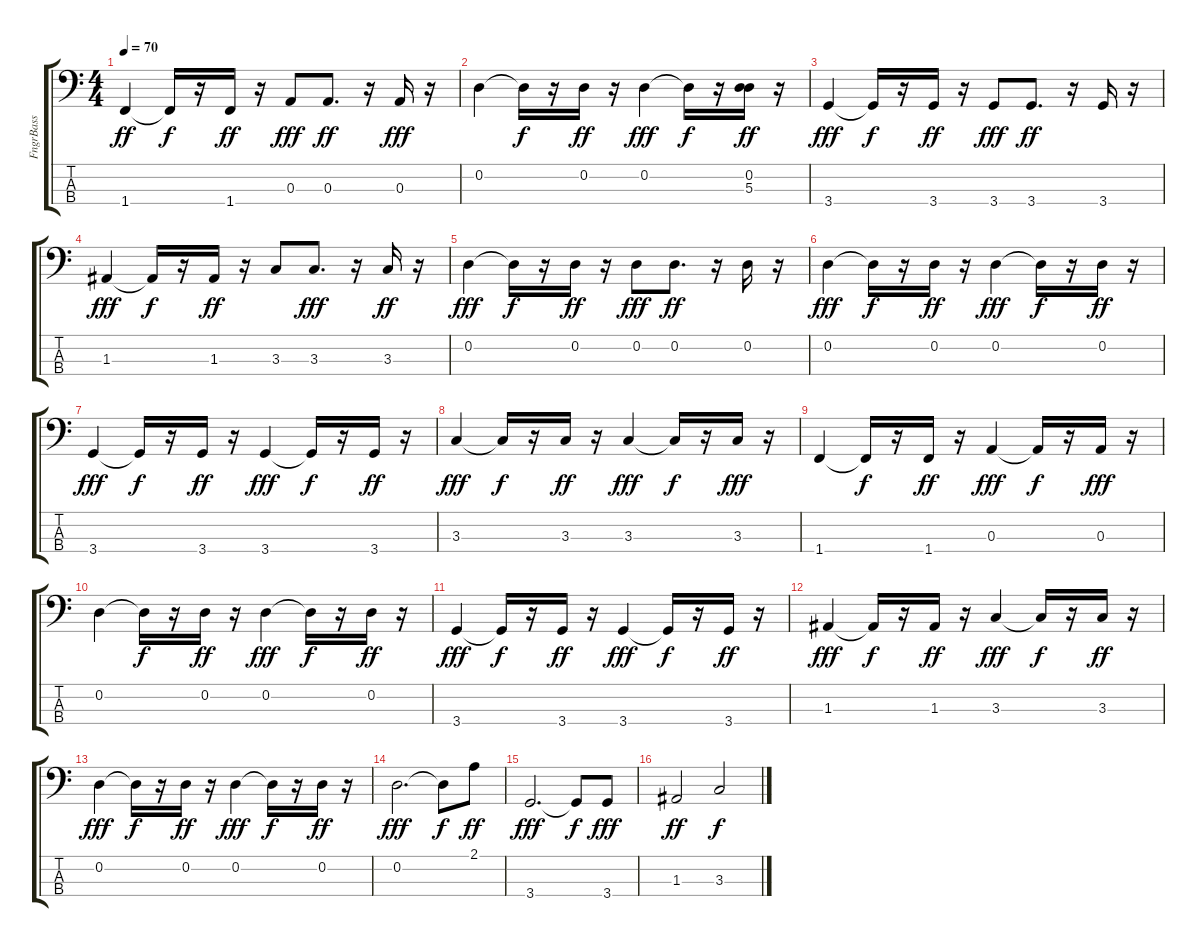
\track ("FngrBass" "FngrBass") {instrument electricbassfinger}
\staff {score tabs}
\tuning (G2 D2 A1 E1) {hide}
\ts (4 4)
\tempo 70
\clef f4
\ks c
1.4.4{dy ff} 1.4{t}.16{dy f} r.16 1.4.16{dy ff} r.16 0.3.8{dy fff} 0.3.8{d dy ff} r.16 0.3.16{dy fff} r.16 |
0.2.4 0.2{t}.16{dy f} r.16 0.2.16{dy ff} r.16 0.2.4{dy fff} 0.2{t}.16{dy f} r.16 (0.2 5.3).16{dy ff} r.16 |
3.4.4{dy fff} 3.4{t}.16{dy f} r.16 3.4.16{dy ff} r.16 3.4.8{dy fff} 3.4.8{d dy ff} r.16 3.4.16 r.16 |
1.3.4{dy fff} 1.3{t}.16{dy f} r.16 1.3.16{dy ff} r.16 3.3.8 3.3.8{d dy fff} r.16 3.3.16{dy ff} r.16 |
0.2.4{dy fff} 0.2{t}.16{dy f} r.16 0.2.16{dy ff} r.16 0.2.8{dy fff} 0.2.8{d dy ff} r.16 0.2.16 r.16 |
0.2.4{dy fff} 0.2{t}.16{dy f} r.16 0.2.16{dy ff} r.16 0.2.4{dy fff} 0.2{t}.16{dy f} r.16 0.2.16{dy ff} r.16 |
3.4.4{dy fff} 3.4{t}.16{dy f} r.16 3.4.16{dy ff} r.16 3.4.4{dy fff} 3.4{t}.16{dy f} r.16 3.4.16{dy ff} r.16 |
3.3.4{dy fff} 3.3{t}.16{dy f} r.16 3.3.16{dy ff} r.16 3.3.4{dy fff} 3.3{t}.16{dy f} r.16 3.3.16{dy fff} r.16 |
1.4.4 1.4{t}.16{dy f} r.16 1.4.16{dy ff} r.16 0.3.4{dy fff} 0.3{t}.16{dy f} r.16 0.3.16{dy fff} r.16 |
0.2.4 0.2{t}.16{dy f} r.16 0.2.16{dy ff} r.16 0.2.4{dy fff} 0.2{t}.16{dy f} r.16 0.2.16{dy ff} r.16 |
3.4.4{dy fff} 3.4{t}.16{dy f} r.16 3.4.16{dy ff} r.16 3.4.4{dy fff} 3.4{t}.16{dy f} r.16 3.4.16{dy ff} r.16 |
1.3.4{dy fff} 1.3{t}.16{dy f} r.16 1.3.16{dy ff} r.16 3.3.4{dy fff} 3.3{t}.16{dy f} r.16 3.3.16{dy ff} r.16 |
0.2.4{dy fff} 0.2{t}.16{dy f} r.16 0.2.16{dy ff} r.16 0.2.4{dy fff} 0.2{t}.16{dy f} r.16 0.2.16{dy ff} r.16 |
0.2.2{d dy fff} 0.2{t}.8{dy f} 2.1.8{dy ff} |
3.4.2{d dy fff} 3.4{t}.8{dy f} 3.4.8{dy fff} |
1.3.2{dy ff} 3.3.2{dy f}
